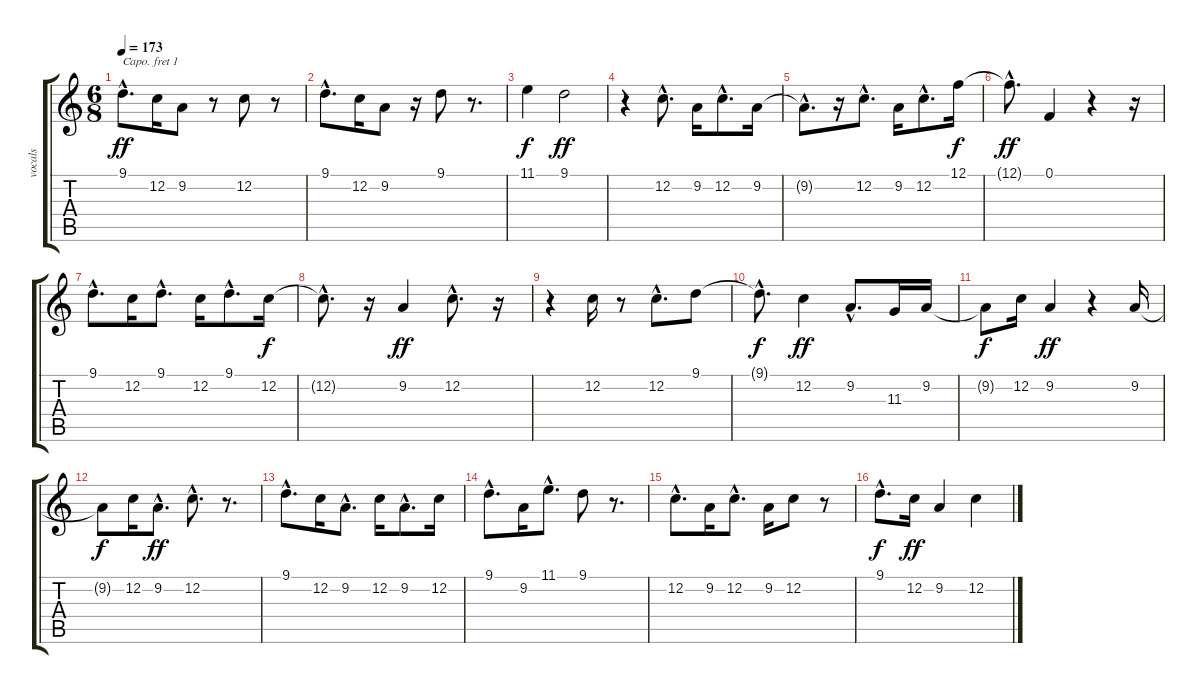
\track ("vocals" "vocals") {instrument flute}
\staff {score tabs}
\capo 1
\tuning (E4 B3 G3 D3 A2 E2) {hide}
\ts (6 8)
\tempo 173
\clef g2
\ks c
9.1{hac}.8{d dy ff} 12.2.16 9.2.8 r.8 12.2.8 r.8 |
9.1{hac}.8{d} 12.2.16 9.2.8 r.16 9.1.8 r.8{d} |
11.1.4{dy f} 9.1.2{dy ff} |
r.4 12.2{hac}.8{d} 9.2.16 12.2{hac}.8{d} 9.2.16 |
9.2{hac t}.8{d} r.16 12.2{hac}.8{d} 9.2.16 12.2{hac}.8{d} 12.1.16{dy f} |
12.1{hac t}.8{d dy ff} 0.1.4 r.4 r.16 |
9.1{hac}.8{d} 12.2.16 9.1{hac}.8{d} 12.2.16 9.1{hac}.8{d} 12.2.16{dy f} |
12.2{hac t}.8{d} r.16 9.2.4{dy ff} 12.2{hac}.8{d} r.16 |
r.4 12.2.16 r.8 12.2{hac}.8{d} 9.1.8 |
9.1{hac t}.8{d dy f} 12.2.4{dy ff} 9.2{hac}.8{d} 11.3.16 9.2.16 |
9.2{t}.8{dy f} 12.2.16 9.2.4{dy ff} r.4 9.2.16 |
9.2{t}.8{dy f} 12.2.16 9.2{hac}.8{d dy ff} 12.2{hac}.8{d} r.8{d} |
9.1{hac}.8{d} 12.2.16 9.2{hac}.8{d} 12.2.16 9.2{hac}.8{d} 12.2.16 |
9.1{hac}.8{d} 9.2.16 11.1{hac}.8{d} 9.1.8 r.8{d} |
12.2{hac}.8{d} 9.2.16 12.2{hac}.8{d} 9.2.16 12.2.8 r.8 |
9.1{hac}.8{d dy f} 12.2.16{dy ff} 9.2.4 12.2.4
